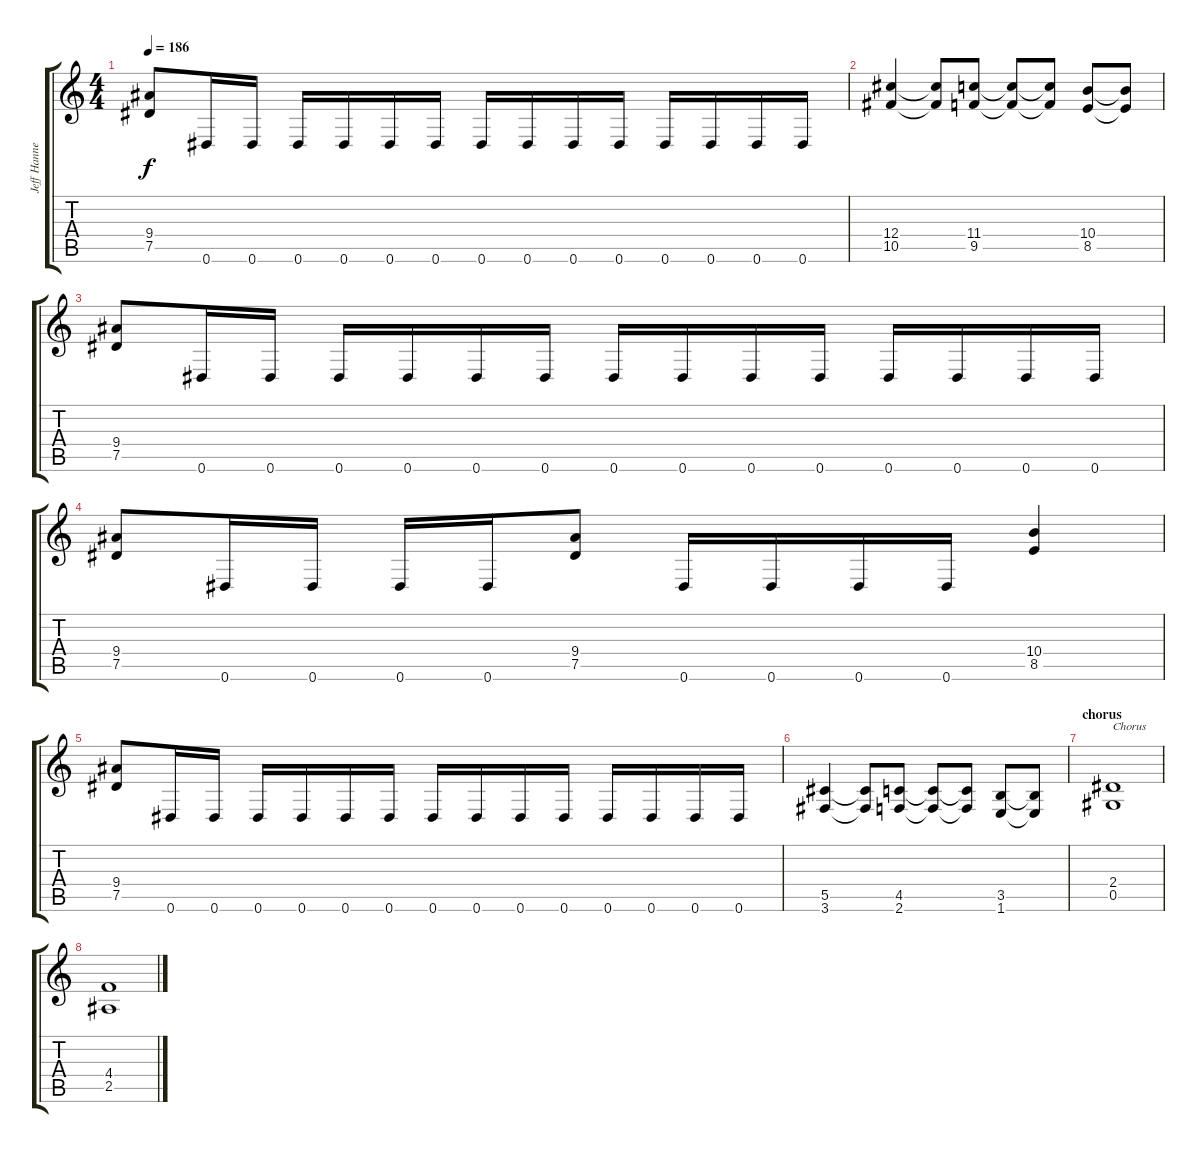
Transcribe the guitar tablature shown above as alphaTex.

\track ("Jeff Hanneman" "Jeff Hanne") {instrument distortionguitar}
\staff {score tabs}
\tuning (Eb4 Bb3 Gb3 Db3 Ab2 Eb2) {hide}
\ts (4 4)
\tempo 186
\clef g2
\ks c
(9.4 7.5).8{dy f} 0.6.16 0.6.16 0.6.16 0.6.16 0.6.16 0.6.16 0.6.16 0.6.16 0.6.16 0.6.16 0.6.16 0.6.16 0.6.16 0.6.16 |
(12.4 10.5).4 (12.4{t} 10.5{t}).8 (11.4 9.5).8 (11.4{t} 9.5{t}).8 (11.4{t} 9.5{t}).8 (10.4 8.5).8 (10.4{t} 8.5{t}).8 |
(9.4 7.5).8 0.6.16 0.6.16 0.6.16 0.6.16 0.6.16 0.6.16 0.6.16 0.6.16 0.6.16 0.6.16 0.6.16 0.6.16 0.6.16 0.6.16 |
(9.4 7.5).8 0.6.16 0.6.16 0.6.16 0.6.16 (9.4 7.5).8 0.6.16 0.6.16 0.6.16 0.6.16 (10.4 8.5).4 |
(9.4 7.5).8 0.6.16 0.6.16 0.6.16 0.6.16 0.6.16 0.6.16 0.6.16 0.6.16 0.6.16 0.6.16 0.6.16 0.6.16 0.6.16 0.6.16 |
(5.5 3.6).4 (5.5{t} 3.6{t}).8 (4.5 2.6).8 (4.5{t} 2.6{t}).8 (4.5{t} 2.6{t}).8 (3.5 1.6).8 (3.5{t} 1.6{t}).8 |
\section ("" "chorus")
(2.4 0.5).1{txt "Chorus"} |
(4.4 2.5).1
